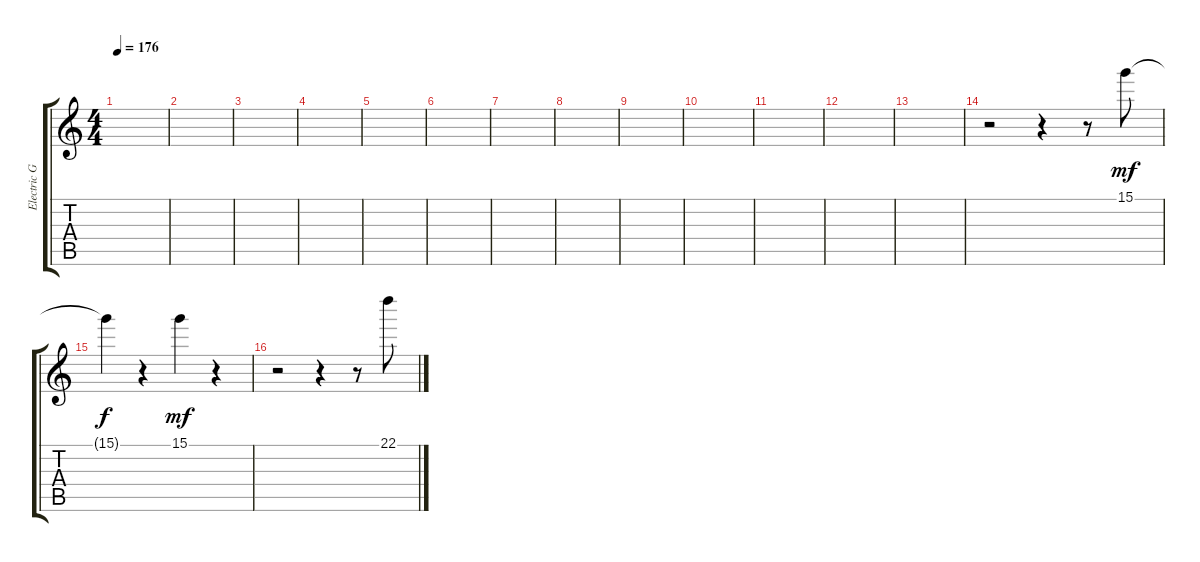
\track ("Electric Guitar 1" "Electric G") {instrument overdrivenguitar}
\staff {score tabs}
\tuning (E4 B3 G3 D3 A2 E2) {hide}
\ts (4 4)
\tempo 176
\clef g2
\ks c
|
|
|
|
|
|
|
|
|
|
|
|
|
r.2{balance 0} r.4 r.8 15.1.8{dy mf} |
15.1{t}.4{dy f} r.4 15.1.4{dy mf} r.4 |
r.2 r.4 r.8 22.1.8
